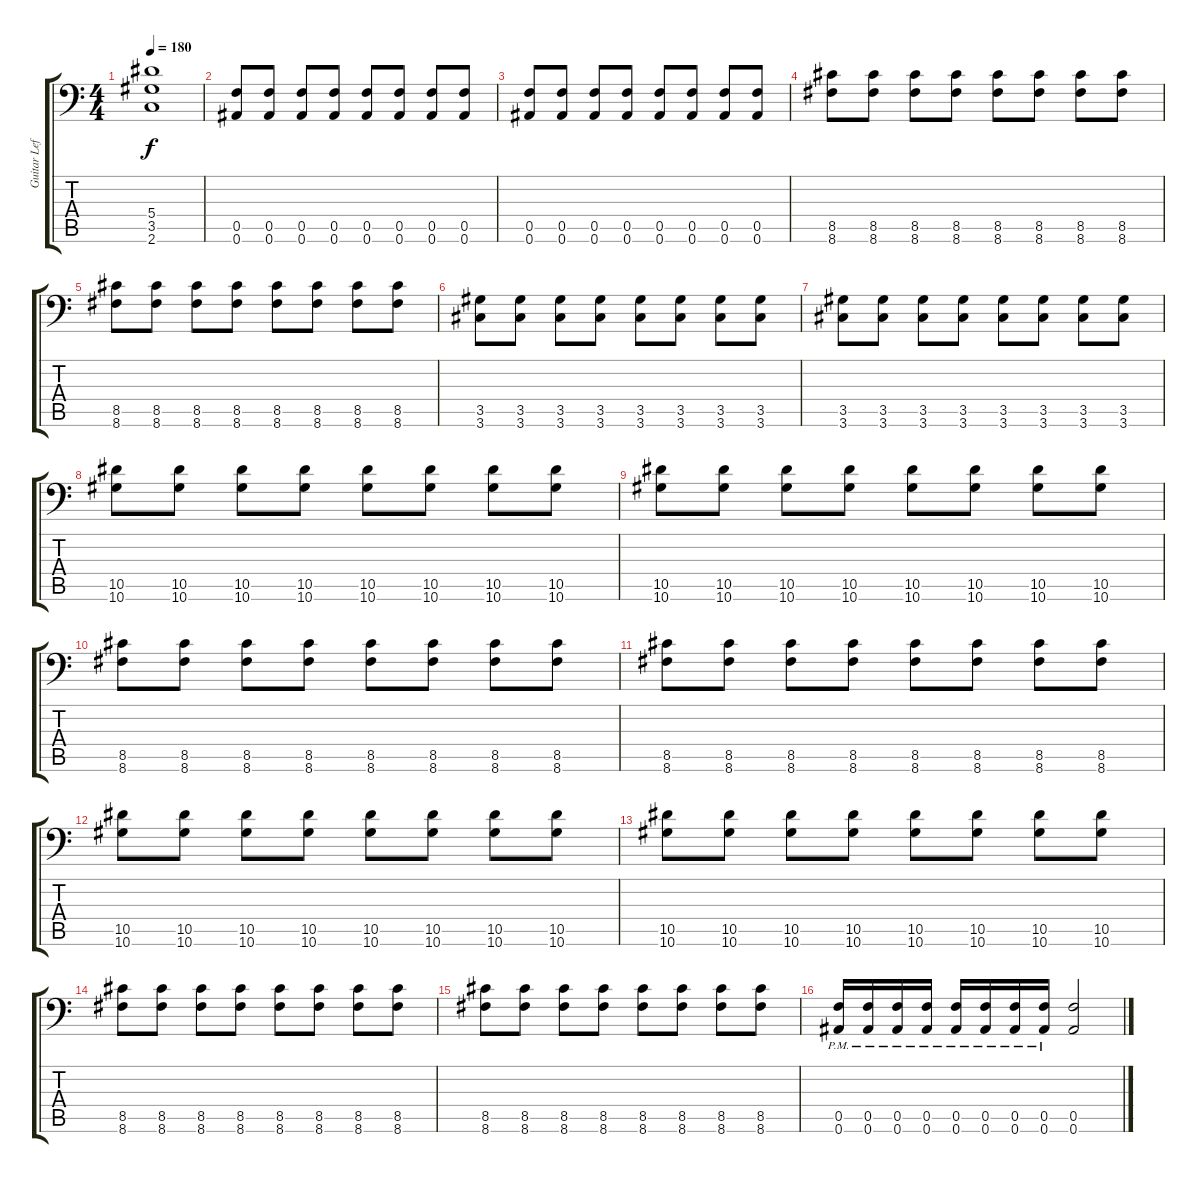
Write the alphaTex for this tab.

\track ("Guitar Left" "Guitar Lef") {instrument distortionguitar}
\staff {score tabs}
\tuning (C4 G3 Eb3 Bb2 F2 Bb1) {hide}
\ts (4 4)
\tempo 180
\clef f4
\ks c
(5.4{t} 3.5{t} 2.6{t}).1{dy f} |
(0.5 0.6).8 (0.5 0.6).8 (0.5 0.6).8 (0.5 0.6).8 (0.5 0.6).8 (0.5 0.6).8 (0.5 0.6).8 (0.5 0.6).8 |
(0.5 0.6).8 (0.5 0.6).8 (0.5 0.6).8 (0.5 0.6).8 (0.5 0.6).8 (0.5 0.6).8 (0.5 0.6).8 (0.5 0.6).8 |
(8.5 8.6).8 (8.5 8.6).8 (8.5 8.6).8 (8.5 8.6).8 (8.5 8.6).8 (8.5 8.6).8 (8.5 8.6).8 (8.5 8.6).8 |
(8.5 8.6).8 (8.5 8.6).8 (8.5 8.6).8 (8.5 8.6).8 (8.5 8.6).8 (8.5 8.6).8 (8.5 8.6).8 (8.5 8.6).8 |
(3.5 3.6).8 (3.5 3.6).8 (3.5 3.6).8 (3.5 3.6).8 (3.5 3.6).8 (3.5 3.6).8 (3.5 3.6).8 (3.5 3.6).8 |
(3.5 3.6).8 (3.5 3.6).8 (3.5 3.6).8 (3.5 3.6).8 (3.5 3.6).8 (3.5 3.6).8 (3.5 3.6).8 (3.5 3.6).8 |
(10.5 10.6).8 (10.5 10.6).8 (10.5 10.6).8 (10.5 10.6).8 (10.5 10.6).8 (10.5 10.6).8 (10.5 10.6).8 (10.5 10.6).8 |
(10.5 10.6).8 (10.5 10.6).8 (10.5 10.6).8 (10.5 10.6).8 (10.5 10.6).8 (10.5 10.6).8 (10.5 10.6).8 (10.5 10.6).8 |
(8.5 8.6).8 (8.5 8.6).8 (8.5 8.6).8 (8.5 8.6).8 (8.5 8.6).8 (8.5 8.6).8 (8.5 8.6).8 (8.5 8.6).8 |
(8.5 8.6).8 (8.5 8.6).8 (8.5 8.6).8 (8.5 8.6).8 (8.5 8.6).8 (8.5 8.6).8 (8.5 8.6).8 (8.5 8.6).8 |
(10.5 10.6).8 (10.5 10.6).8 (10.5 10.6).8 (10.5 10.6).8 (10.5 10.6).8 (10.5 10.6).8 (10.5 10.6).8 (10.5 10.6).8 |
(10.5 10.6).8 (10.5 10.6).8 (10.5 10.6).8 (10.5 10.6).8 (10.5 10.6).8 (10.5 10.6).8 (10.5 10.6).8 (10.5 10.6).8 |
(8.5 8.6).8 (8.5 8.6).8 (8.5 8.6).8 (8.5 8.6).8 (8.5 8.6).8 (8.5 8.6).8 (8.5 8.6).8 (8.5 8.6).8 |
(8.5 8.6).8 (8.5 8.6).8 (8.5 8.6).8 (8.5 8.6).8 (8.5 8.6).8 (8.5 8.6).8 (8.5 8.6).8 (8.5 8.6).8 |
(0.5{pm} 0.6{pm}).16 (0.5{pm} 0.6{pm}).16 (0.5{pm} 0.6{pm}).16 (0.5{pm} 0.6{pm}).16 (0.5{pm} 0.6{pm}).16 (0.5{pm} 0.6{pm}).16 (0.5{pm} 0.6{pm}).16 (0.5{pm} 0.6{pm}).16 (0.5 0.6).2
